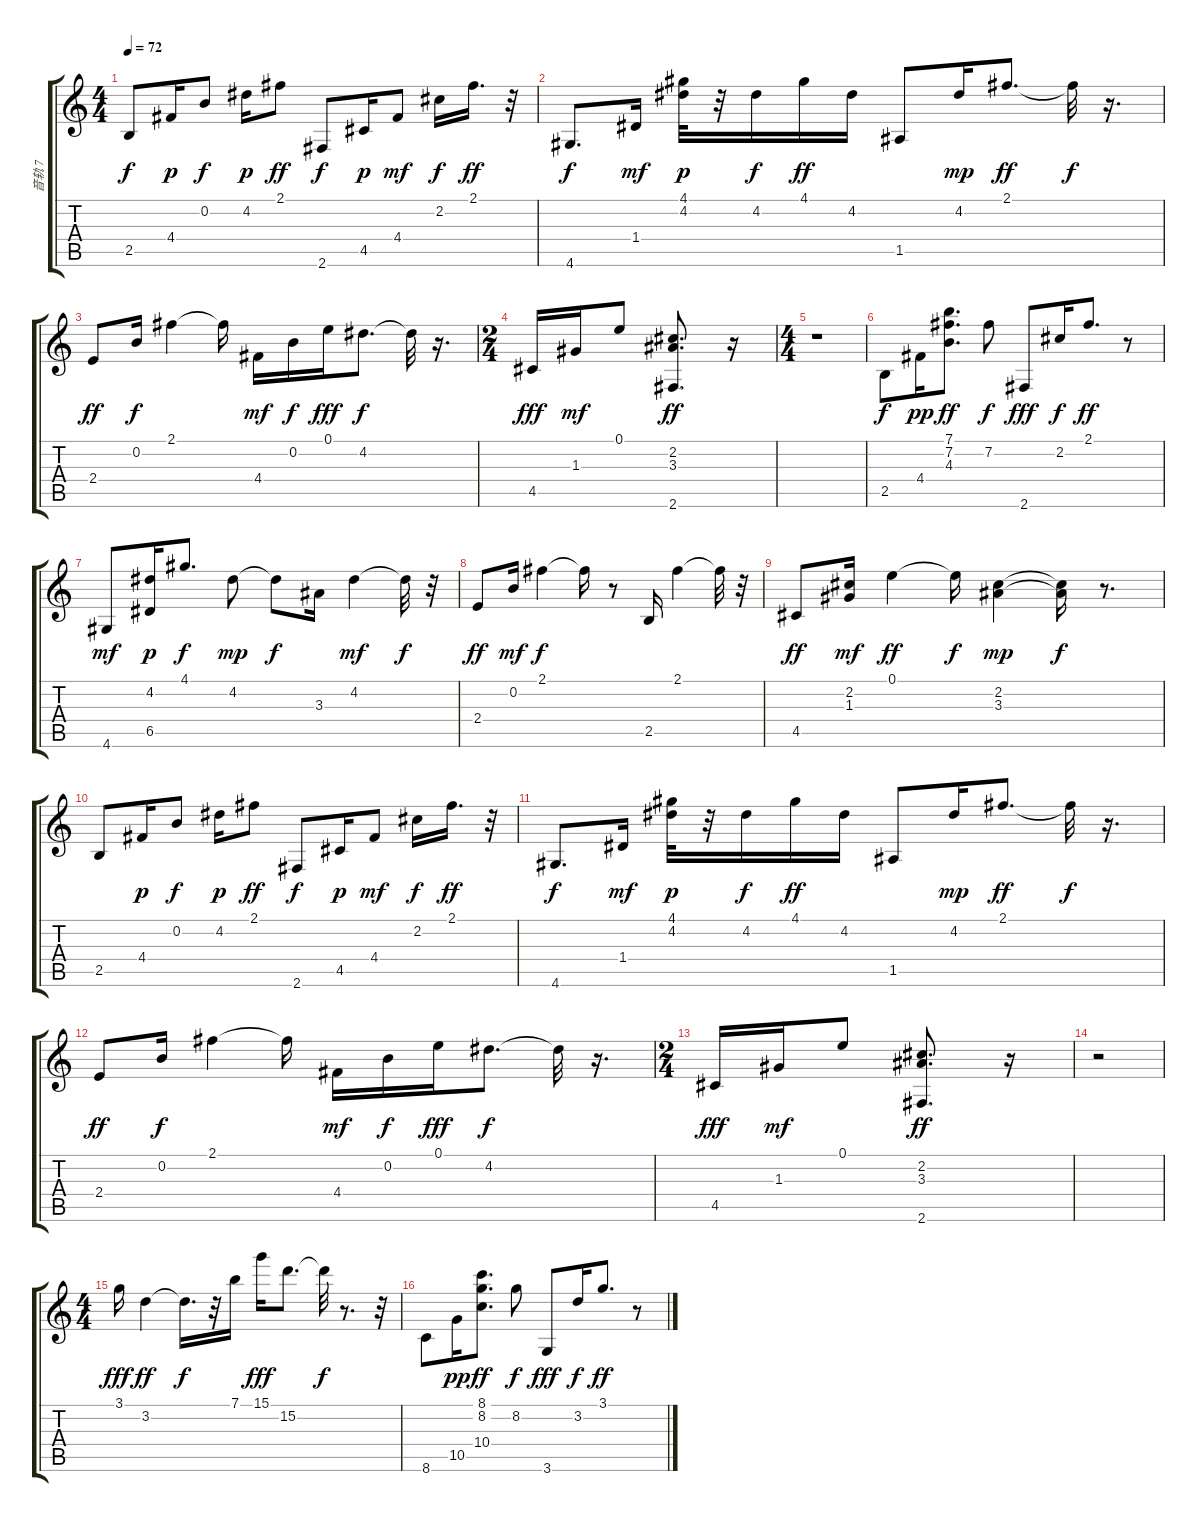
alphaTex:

\track ("音轨 7" "音轨 7") {instrument acousticguitarsteel}
\staff {score tabs}
\tuning (E4 B3 G3 D3 A2 E2) {hide}
\ts (4 4)
\tempo 72
\clef g2
\ks c
2.5.8{dy f} 4.4.16{dy p} 0.2.8{dy f} 4.2.16{dy p} 2.1.8{dy ff} 2.6.8{dy f} 4.5.16{dy p} 4.4.8{dy mf} 2.2.16{dy f} 2.1.16{d dy ff} r.32 |
4.6.8{d dy f} 1.4.16{dy mf} (4.1 4.2).32{dy p} r.32 4.2.16{dy f} 4.1.16{dy ff} 4.2.16 1.5.8 4.2.16{dy mp} 2.1.8{d dy ff} 2.1{t}.32{dy f} r.16{d} |
2.4.8{dy ff} 0.2.16{dy f} 2.1.4 2.1{t}.16 4.4.16{dy mf} 0.2.16{dy f} 0.1.16{dy fff} 4.2.8{d dy f} 4.2{t}.32 r.16{d} |
\ts (2 4)
4.5.16{dy fff} 1.3.16{dy mf} 0.1.8 (2.2 3.3 2.6).8{d dy ff} r.16 |
\ts (4 4)
r.1 |
2.5.8{dy f} 4.4.16{dy pp} (7.1 7.2 4.3).8{d dy ff} 7.2.8{dy f} 2.6.8{dy fff} 2.2.16{dy f} 2.1.8{d dy ff} r.8 |
4.6.8{dy mf} (4.2 6.5).16{dy p} 4.1.8{d dy f} 4.2.8{dy mp} 4.2{t}.8{dy f} 3.3.16 4.2.4{dy mf} 4.2{t}.32{dy f} r.32 |
2.4.8{dy ff} 0.2.16{dy mf} 2.1.4{dy f} 2.1{t}.16 r.8 2.5.16 2.1.4 2.1{t}.32 r.32 |
4.5.8{dy ff} (2.2 1.3).16{dy mf} 0.1.4{dy ff} 0.1{t}.16{dy f} (2.2 3.3).4{dy mp} (2.2{t} 3.3{t}).16{dy f} r.8{d} |
2.5.8 4.4.16{dy p} 0.2.8{dy f} 4.2.16{dy p} 2.1.8{dy ff} 2.6.8{dy f} 4.5.16{dy p} 4.4.8{dy mf} 2.2.16{dy f} 2.1.16{d dy ff} r.32 |
4.6.8{d dy f} 1.4.16{dy mf} (4.1 4.2).32{dy p} r.32 4.2.16{dy f} 4.1.16{dy ff} 4.2.16 1.5.8 4.2.16{dy mp} 2.1.8{d dy ff} 2.1{t}.32{dy f} r.16{d} |
2.4.8{dy ff} 0.2.16{dy f} 2.1.4 2.1{t}.16 4.4.16{dy mf} 0.2.16{dy f} 0.1.16{dy fff} 4.2.8{d dy f} 4.2{t}.32 r.16{d} |
\ts (2 4)
4.5.16{dy fff} 1.3.16{dy mf} 0.1.8 (2.2 3.3 2.6).8{d dy ff} r.16 |
r.2 |
\ts (4 4)
3.1.16{dy fff} 3.2.4{dy ff} 3.2{t}.16{d dy f} r.32 7.1.16 15.1.16{dy fff} 15.2.8{d} 15.2{t}.32{dy f} r.8{d} r.32 |
8.6.8 10.5.16{dy pp} (8.1 8.2 10.4).8{d dy ff} 8.2.8{dy f} 3.6.8{dy fff} 3.2.16{dy f} 3.1.8{d dy ff} r.8
